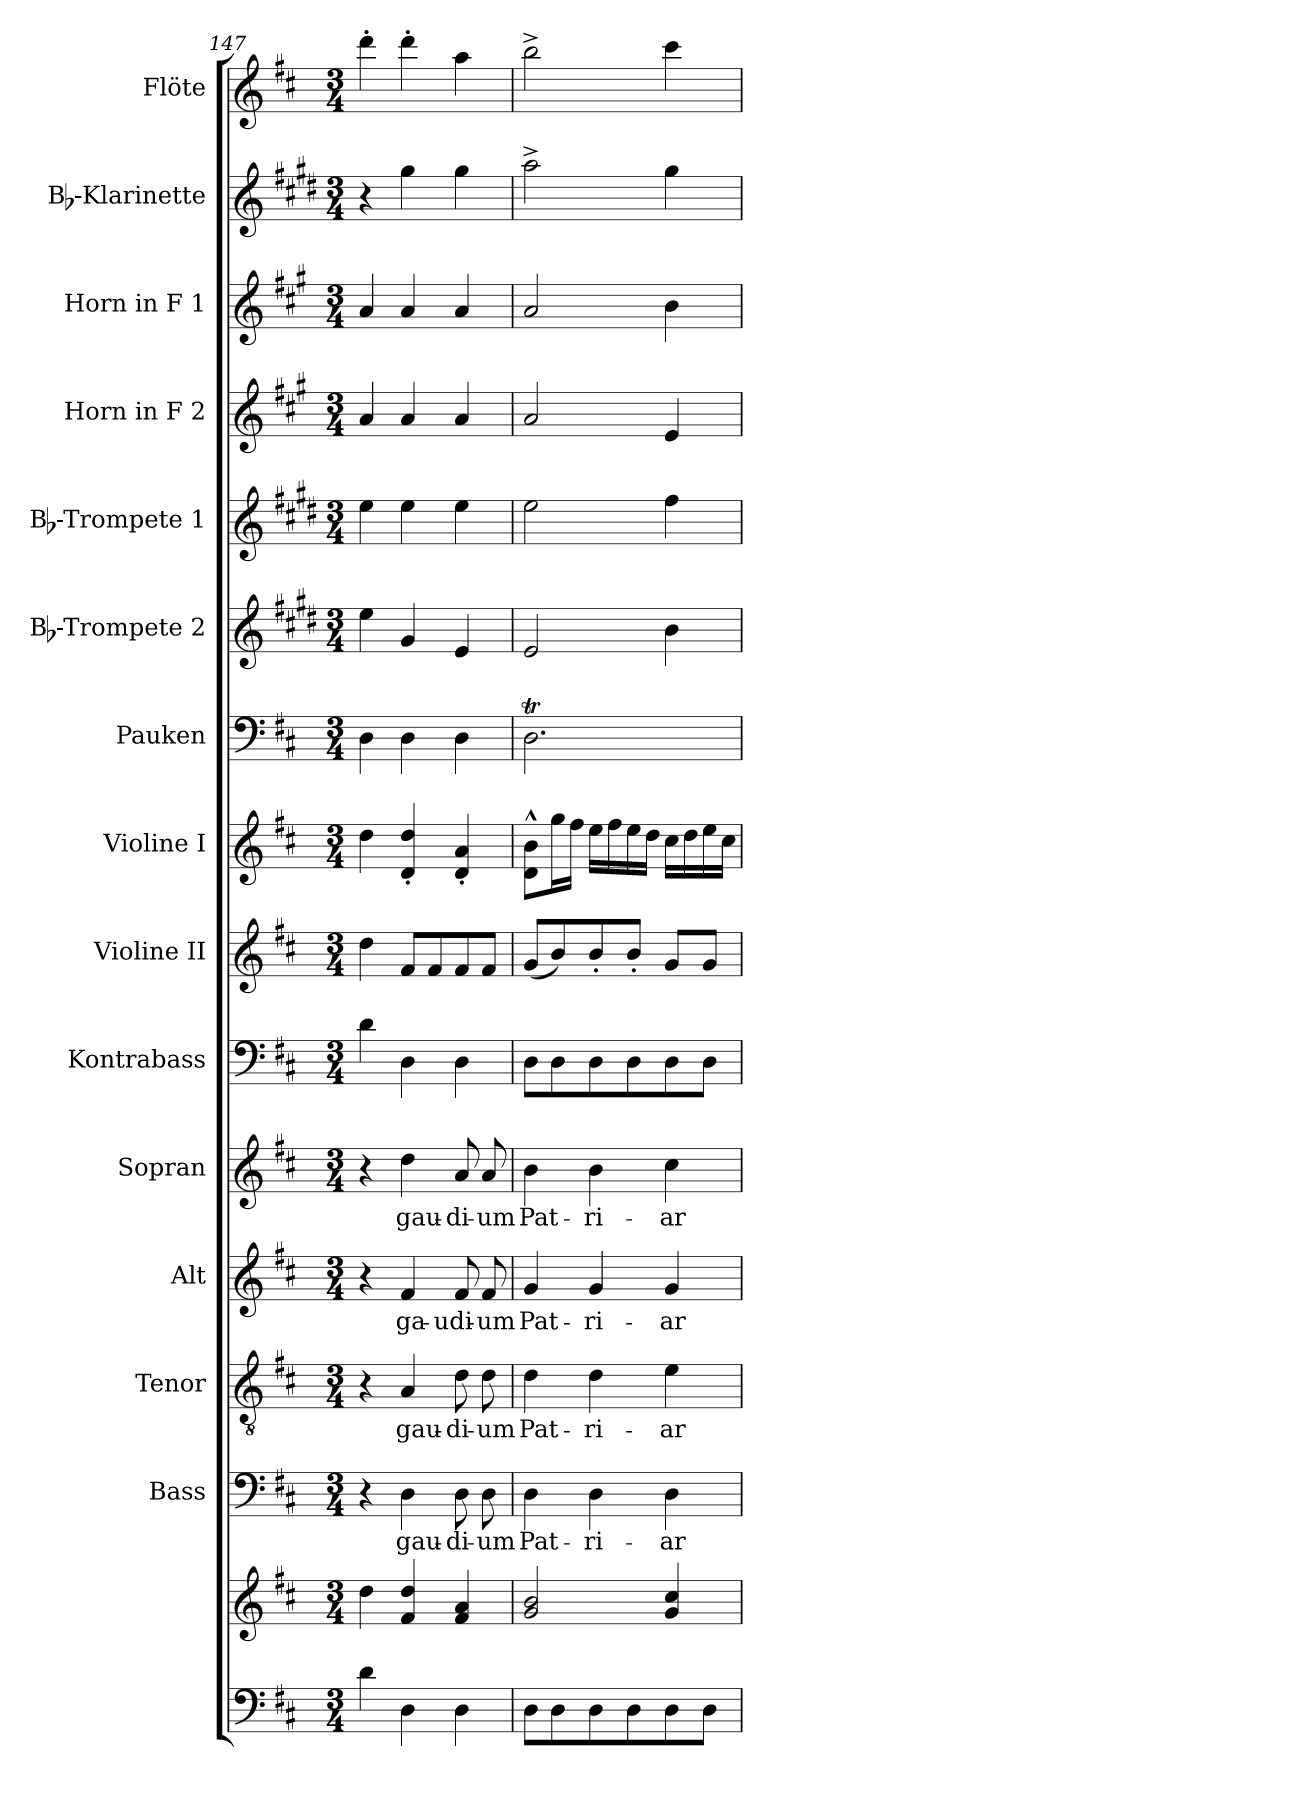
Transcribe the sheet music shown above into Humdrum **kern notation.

**kern	**kern	**kern	**text	**kern	**text	**kern	**text	**kern	**text	**kern	**kern	**kern	**kern	**kern	**kern	**kern	**kern	**kern	**kern
*part15	*part15	*part14	*part14	*part13	*part13	*part12	*part12	*part11	*part11	*part10	*part9	*part8	*part7	*part6	*part5	*part4	*part3	*part2	*part1
*staff16	*staff15	*staff14	*staff14	*staff13	*staff13	*staff12	*staff12	*staff11	*staff11	*staff10	*staff9	*staff8	*staff7	*staff6	*staff5	*staff4	*staff3	*staff2	*staff1
*	*	*I"Bass	*	*I"Tenor	*	*I"Alt	*	*I"Sopran	*	*I"Kontrabass	*I"Violine II	*I"Violine I	*I"Pauken	*I"Bb-Trompete 2	*I"Bb-Trompete 1	*I"Horn in F 2	*I"Horn in F 1	*I"Bb-Klarinette	*I"Flöte
*	*	*I'B.	*	*I'T.	*	*I'A.	*	*I'S.	*	*I'Kb.	*I'Vl. II	*I'Vl. I	*I'Pk.	*I'Bb Trp. 2	*I'Bb Trp. 1	*	*	*I'Bb Kl.	*I'Fl.
!!LO:PB:g=z
*clefF4	*clefG2	*clefF4	*	*clefGv2	*	*clefG2	*	*clefG2	*	*clefF4	*clefG2	*clefG2	*clefF4	*clefG2	*clefG2	*clefG2	*clefG2	*clefG2	*clefG2
*	*	*	*	*	*	*	*	*	*	*ITrd7c12	*	*	*	*ITrd1c2	*ITrd1c2	*ITrd4c7	*ITrd4c7	*ITrd1c2	*
*k[f#c#]	*k[f#c#]	*k[f#c#]	*	*k[f#c#]	*	*k[f#c#]	*	*k[f#c#]	*	*k[f#c#]	*k[f#c#]	*k[f#c#]	*k[f#c#]	*k[f#c#]	*k[f#c#]	*k[f#c#]	*k[f#c#]	*k[f#c#]	*k[f#c#]
*D:	*D:	*D:	*	*D:	*	*D:	*	*D:	*	*D:	*D:	*D:	*D:	*D:	*D:	*D:	*D:	*D:	*D:
*M3/4	*M3/4	*M3/4	*	*M3/4	*	*M3/4	*	*M3/4	*	*M3/4	*M3/4	*M3/4	*M3/4	*M3/4	*M3/4	*M3/4	*M3/4	*M3/4	*M3/4
=147	=147	=147	=147	=147	=147	=147	=147	=147	=147	=147	=147	=147	=147	=147	=147	=147	=147	=147	=147
4d\	4dd\	4r	.	4r	.	4r	.	4r	.	4D\	4dd\	4dd\	4D\	4dd\	4dd\	4d/	4d/	4r	4ddd'>\
!	!	!	!LO:LY:b	!	!LO:LY:b	!	!LO:LY:b	!	!LO:LY:b	!	!	!	!	!	!	!	!	!	!
4D\	4f#/ 4dd/	4D\	gau-	4A/	gau-	4f#/	ga-	4dd\	gau-	4DD\	8f#/L	4d/'< 4dd/'<	4D\	4f#/	4dd\	4d/	4d/	4ff#\	4ddd'>\
.	.	.	.	.	.	.	.	.	.	.	8f#/	.	.	.	.	.	.	.	.
!	!	!	!LO:LY:b	!	!LO:LY:b	!	!LO:LY:b	!	!LO:LY:b	!	!	!	!	!	!	!	!	!	!
4D\	4f#/ 4a/	8D\	-di-	8d\	-di-	8f#/	-udi-	8a/	-di-	4DD\	8f#/	4d/'< 4a/'<	4D\	4d/	4dd\	4d/	4d/	4ff#\	4aa\
!	!	!	!LO:LY:b	!	!LO:LY:b	!	!LO:LY:b	!	!LO:LY:b	!	!	!	!	!	!	!	!	!	!
.	.	8D\	-um	8d\	-um	8f#/	-um	8a/	-um	.	8f#/J	.	.	.	.	.	.	.	.
=148	=148	=148	=148	=148	=148	=148	=148	=148	=148	=148	=148	=148	=148	=148	=148	=148	=148	=148	=148
!	!	!	!LO:LY:b	!	!LO:LY:b	!	!LO:LY:b	!	!LO:LY:b	!	!	!	!	!	!	!	!	!	!
8D\L	2g/ 2b/	4D\	Pat-	4d\	Pat-	4g/	Pat-	4b\	Pat-	8DD\L	(<8g/L	8d\^^> 8b\^^>L	2.DT\	2d/	2dd\	2d/	2d/	2gg^>\	2bb^>\
8D\	.	.	.	.	.	.	.	.	.	8DD\	8b/)	16gg\L	.	.	.	.	.	.	.
.	.	.	.	.	.	.	.	.	.	.	.	16ff#\JJ	.	.	.	.	.	.	.
!	!	!	!LO:LY:b	!	!LO:LY:b	!	!LO:LY:b	!	!LO:LY:b	!	!	!	!	!	!	!	!	!	!
8D\	.	4D\	-ri-	4d\	-ri-	4g/	-ri-	4b\	-ri-	8DD\	8b'</	16ee\LL	.	.	.	.	.	.	.
.	.	.	.	.	.	.	.	.	.	.	.	16ff#\	.	.	.	.	.	.	.
8D\	.	.	.	.	.	.	.	.	.	8DD\	8b'</J	16ee\	.	.	.	.	.	.	.
.	.	.	.	.	.	.	.	.	.	.	.	16dd\JJ	.	.	.	.	.	.	.
!	!	!	!LO:LY:b	!	!LO:LY:b	!	!LO:LY:b	!	!LO:LY:b	!	!	!	!	!	!	!	!	!	!
8D\	4g/ 4cc#/	4D\	-ar-	4e\	-ar-	4g/	-ar-	4cc#\	-ar-	8DD\	8g/L	16cc#\LL	.	4a\	4ee\	4A/	4e\	4ff#\	4ccc#\
.	.	.	.	.	.	.	.	.	.	.	.	16dd\	.	.	.	.	.	.	.
8D\J	.	.	.	.	.	.	.	.	.	8DD\J	8g/J	16ee\	.	.	.	.	.	.	.
.	.	.	.	.	.	.	.	.	.	.	.	16cc#\JJ	.	.	.	.	.	.	.
=	=	=	=	=	=	=	=	=	=	=	=	=	=	=	=	=	=	=	=
*-	*-	*-	*-	*-	*-	*-	*-	*-	*-	*-	*-	*-	*-	*-	*-	*-	*-	*-	*-
